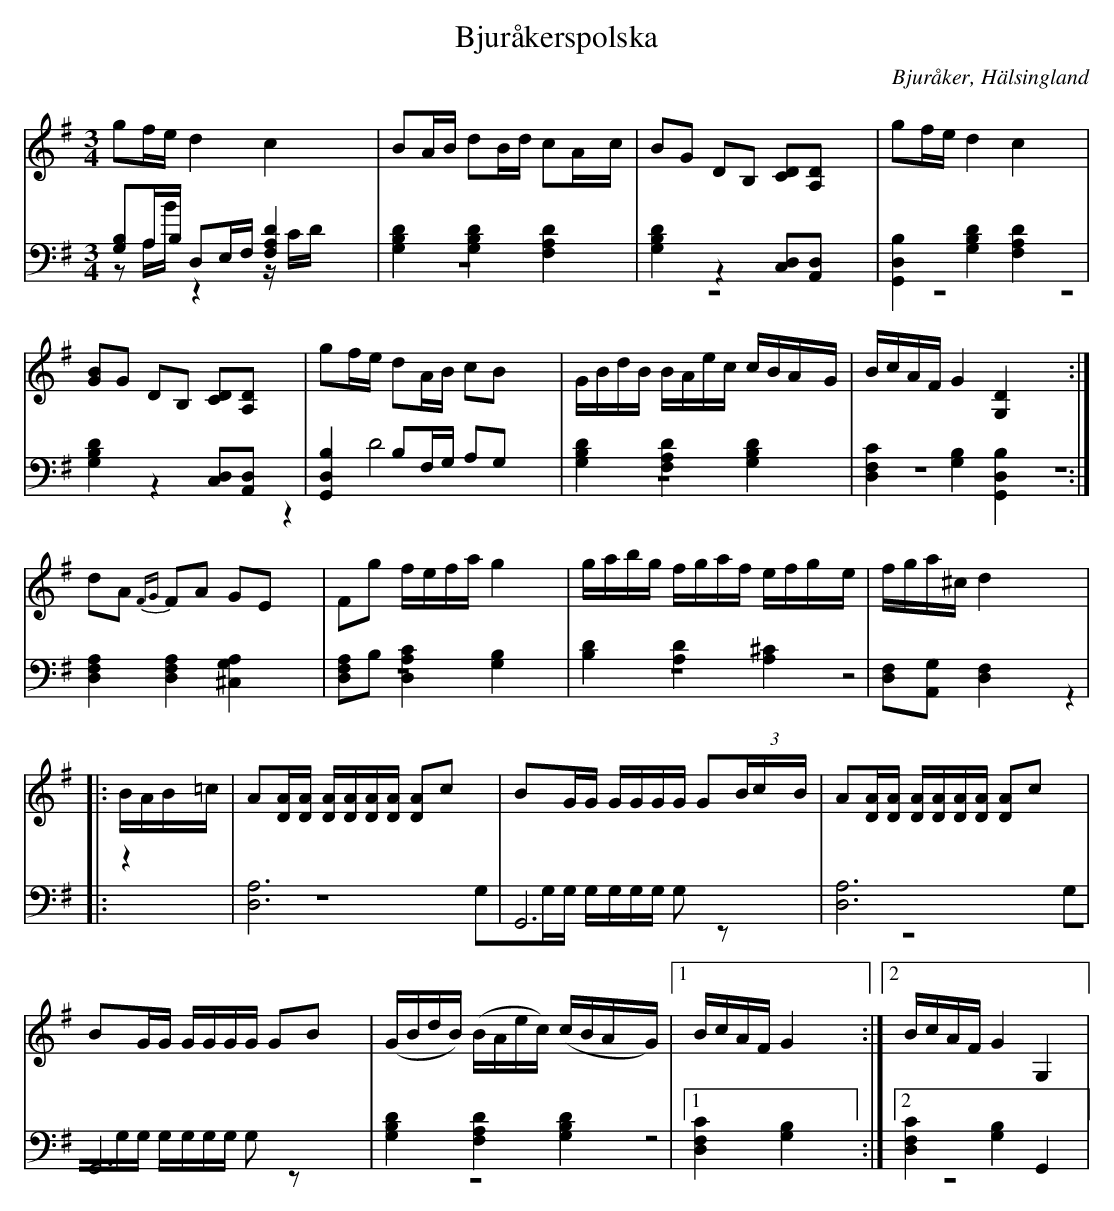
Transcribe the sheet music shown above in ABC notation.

X:1
T: Bjuråkerspolska
O: Bjuråker, Hälsingland
M: 3/4
L: 1/8
K: G
V:1
V:2
V:3 merge
V:1
gf/e/ d2 c2|BA/B/ dB/d/ cA/c/| BG DB, [CD][A,D]|gf/e/ d2 c2|
[GB]G DB, [CD][A,D] |gf/e/ dA/B/ cB|G/B/d/B/ B/A/e/c/ c/B/A/G/|B/c/A/F/ G2 [G,2D2]:|
dA {FG}FA GE|Fg f/e/f/a/ g2|g/a/b/g/ f/g/a/f/ e/f/g/e/ |f/g/a/^c/ d2 |
|:B/A/B/=c/|A[D/A/][D/A/] [D/A/][D/A/][D/A/][D/A/] [DA]c|BG/G/ G/G/G/G/ G(3B/c/B/|A[D/A/][D/A/] [D/A/][D/A/][D/A/][D/A/] [DA]c|
BG/G/ G/G/G/G/ GB|(G/B/d/B/) (B/A/e/c/) (c/B/A/G/)|1 B/c/A/F/ G2:|2 B/c/A/F/ G2 G,2|
V:2 clef=bass
[G,B,]A,/B,/ D,E,/F,/ [F,2A,2 D2]|[G,2B,2D2] [G,2B,2D2] [F,2A,2 D2]|[G,2B,2D2] z2 [C,D,][A,,D,]|[G,,2D,2B,2] [G,2B,2D2] [F,2A,2 D2]|
[G,2B,2D2] z2 [C,D,][A,,D,]|[G,,2D,2B,2] B,F,/G,/ A,G,|[G,2B,2D2] [F,2A,2 D2] [G,2B,2D2]|[D,2F,2C2] [G,2B,2][G,,2D,2B,2]:|
[D,2F,2A,2] [D,2F,2A,2] [^C,2G,2A,2]|[D,F,A,]B, [D,2A,2C2] [G,2B,2]|[B,2D2] [A,2D2] [A,2^C2]|[D,F,][A,,G,] [D,2F,2]|
|:z2|[D,6A,6]|G,,6|[D,6A,6]|
G,,6|[G,2B,2D2] [F,2A,2 D2] [G,2B,2D2]|1 [D,2F,2C2] [G,2B,2] :|2 [D,2F,2C2] [G,2B,2] G,,2|
V:3  clef=bass
zA,/B/ z2 z/C/D/ |z6|z6|z6|
z6|z2 D4|z6|z6:|
z6|z6|z6|z4|
|:z2|z6|G,G,/G,/ G,/G,/G,/G,/ G,z|z6 |
G,G,/G,/ G,/G,/G,/G,/ G,z|z6|1 z4:|2 z6|
